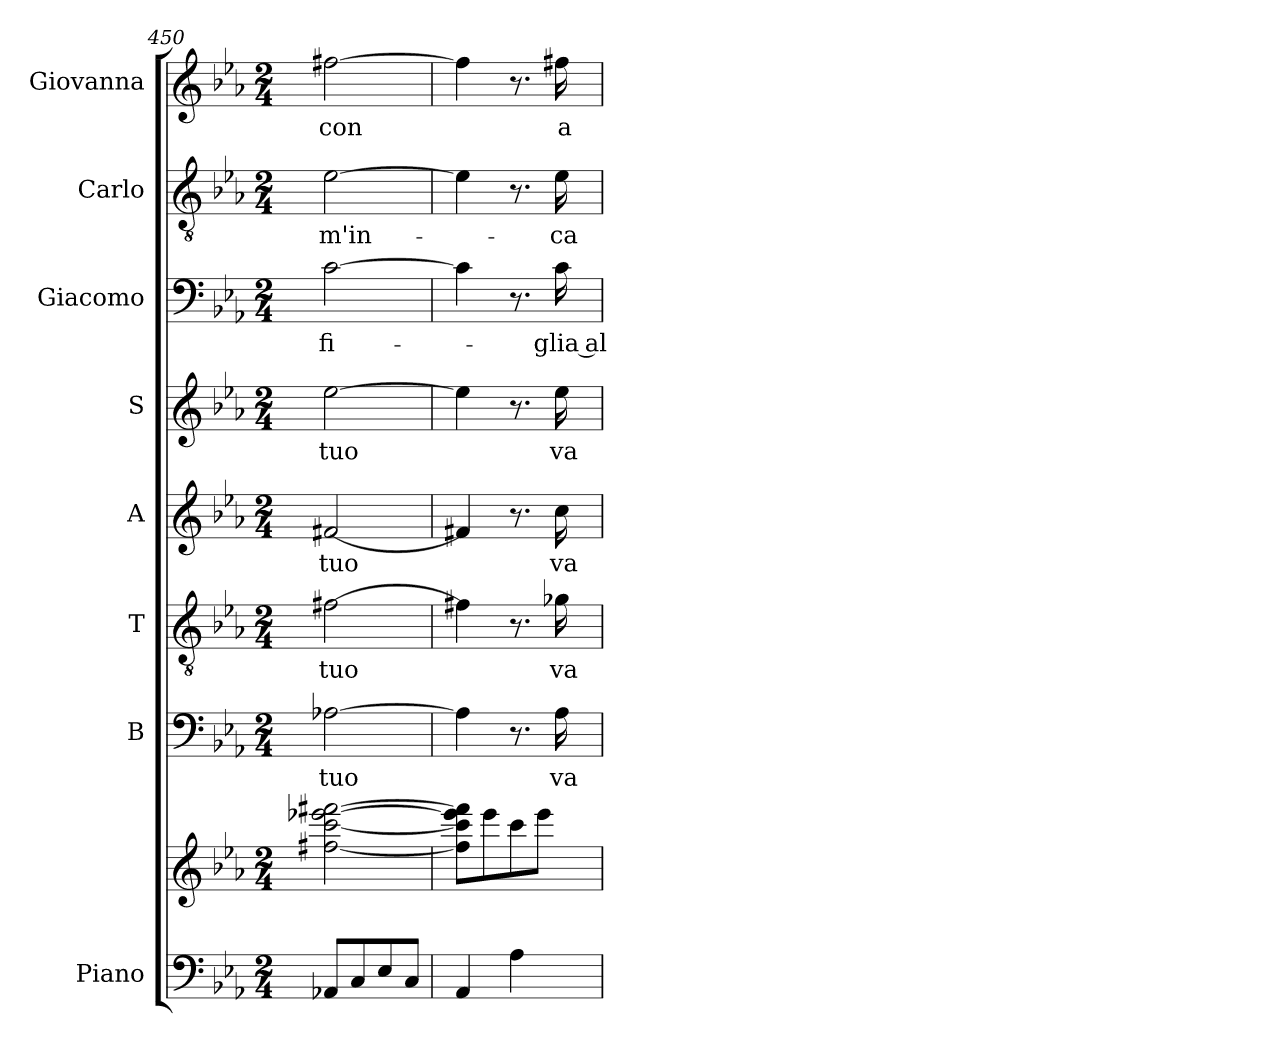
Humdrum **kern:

**kern	**kern	**kern	**text	**kern	**text	**kern	**text	**kern	**text	**kern	**text	**kern	**text	**kern	**text
*part8	*part8	*part7	*part7	*part6	*part6	*part5	*part5	*part4	*part4	*part3	*part3	*part2	*part2	*part1	*part1
*staff9	*staff8	*staff7	*staff7	*staff6	*staff6	*staff5	*staff5	*staff4	*staff4	*staff3	*staff3	*staff2	*staff2	*staff1	*staff1
*I"Piano	*	*I"B	*	*I"T	*	*I"A	*	*I"S	*	*I"Giacomo	*	*I"Carlo	*	*I"Giovanna	*
*I'Pno	*	*I'B	*	*I'T	*	*I'A	*	*I'S	*	*	*	*	*	*	*
*clefF4	*clefG2	*clefF4	*	*clefGv2	*	*clefG2	*	*clefG2	*	*clefF4	*	*clefGv2	*	*clefG2	*
*k[b-e-a-]	*k[b-e-a-]	*k[b-e-a-]	*	*k[b-e-a-]	*	*k[b-e-a-]	*	*k[b-e-a-]	*	*k[b-e-a-]	*	*k[b-e-a-]	*	*k[b-e-a-]	*
*M2/4	*M2/4	*M2/4	*	*M2/4	*	*M2/4	*	*M2/4	*	*M2/4	*	*M2/4	*	*M2/4	*
=450	=450	=450	=450	=450	=450	=450	=450	=450	=450	=450	=450	=450	=450	=450	=450
!	!	!	!LO:LY:b	!	!LO:LY:b	!	!LO:LY:b	!	!LO:LY:b	!	!LO:LY:b	!	!LO:LY:b	!	!LO:LY:b
8AA-X/L	[2ff#X\ [2ccc\ [2eee-X\ [2fff#X\	[2A-X\	tuo	[2f#X\	tuo	[2f#X/	tuo	[2ee-\	tuo	[2c\	fi-	[2e-\	m'in-	[2ff#X\	con
8C/	.	.	.	.	.	.	.	.	.	.	.	.	.	.	.
8E-/	.	.	.	.	.	.	.	.	.	.	.	.	.	.	.
8C/J	.	.	.	.	.	.	.	.	.	.	.	.	.	.	.
!!LO:PB:g=z
=451	=451	=451	=451	=451	=451	=451	=451	=451	=451	=451	=451	=451	=451	=451	=451
4AA-/	8ff#\] 8ccc\] 8eee-\] 8fff#\]L	4A-\]	.	4f#X\]	.	4f#X/]	.	4ee-\]	.	4c\]	.	4e-\]	.	4ff#\]	.
.	8eee-\	.	.	.	.	.	.	.	.	.	.	.	.	.	.
4A-\	8ccc\	8.r	.	8.r	.	8.r	.	8.r	.	8.r	.	8.r	.	8.r	.
.	8eee-\J	.	.	.	.	.	.	.	.	.	.	.	.	.	.
!	!	!	!LO:LY:b	!	!LO:LY:b	!	!LO:LY:b	!	!LO:LY:b	!	!LO:LY:b	!	!LO:LY:b	!	!LO:LY:b
.	.	16A-\	va-	16g-X\	va-	16cc\	va-	16ee-\	va-	16c\	-glia al-	16e-\	-ca-	16ff#X\	a-
=	=	=	=	=	=	=	=	=	=	=	=	=	=	=	=
*-	*-	*-	*-	*-	*-	*-	*-	*-	*-	*-	*-	*-	*-	*-	*-
